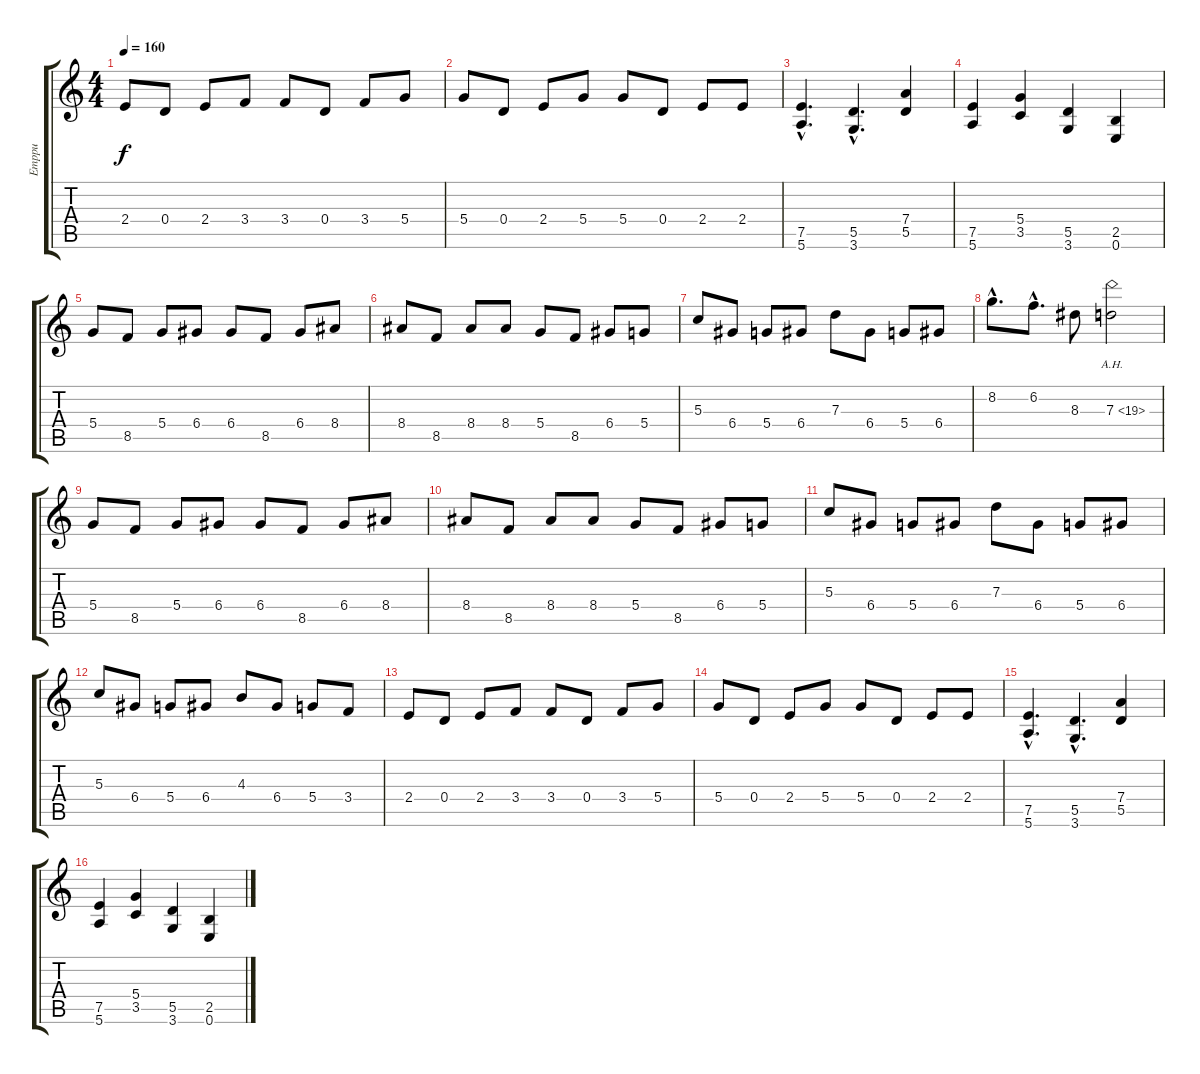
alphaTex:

\track ("Emppu" "Emppu") {instrument overdrivenguitar}
\staff {score tabs}
\tuning (E4 B3 G3 D3 A2 E2) {hide}
\ts (4 4)
\tempo 160
\clef g2
\ks c
2.4.8{dy f} 0.4.8 2.4.8 3.4.8 3.4.8 0.4.8 3.4.8 5.4.8 |
5.4.8 0.4.8 2.4.8 5.4.8 5.4.8 0.4.8 2.4.8 2.4.8 |
(7.5{hac} 5.6{hac}).4{d} (5.5{hac} 3.6{hac}).4{d} (7.4 5.5).4 |
(7.5 5.6).4 (5.4 3.5).4 (5.5 3.6).4 (2.5 0.6).4 |
5.4.8 8.5.8 5.4.8 6.4.8 6.4.8 8.5.8 6.4.8 8.4.8 |
8.4.8 8.5.8 8.4.8 8.4.8 5.4.8 8.5.8 6.4.8 5.4.8 |
5.3.8 6.4.8 5.4.8 6.4.8 7.3.8 6.4.8 5.4.8 6.4.8 |
8.2{hac}.8{d} 6.2{hac}.8{d} 8.3.8 7.3{ah 12}.2 |
5.4.8 8.5.8 5.4.8 6.4.8 6.4.8 8.5.8 6.4.8 8.4.8 |
8.4.8 8.5.8 8.4.8 8.4.8 5.4.8 8.5.8 6.4.8 5.4.8 |
5.3.8 6.4.8 5.4.8 6.4.8 7.3.8 6.4.8 5.4.8 6.4.8 |
5.3.8 6.4.8 5.4.8 6.4.8 4.3.8 6.4.8 5.4.8 3.4.8 |
2.4.8 0.4.8 2.4.8 3.4.8 3.4.8 0.4.8 3.4.8 5.4.8 |
5.4.8 0.4.8 2.4.8 5.4.8 5.4.8 0.4.8 2.4.8 2.4.8 |
(7.5{hac} 5.6{hac}).4{d} (5.5{hac} 3.6{hac}).4{d} (7.4 5.5).4 |
(7.5 5.6).4 (5.4 3.5).4 (5.5 3.6).4 (2.5 0.6).4
